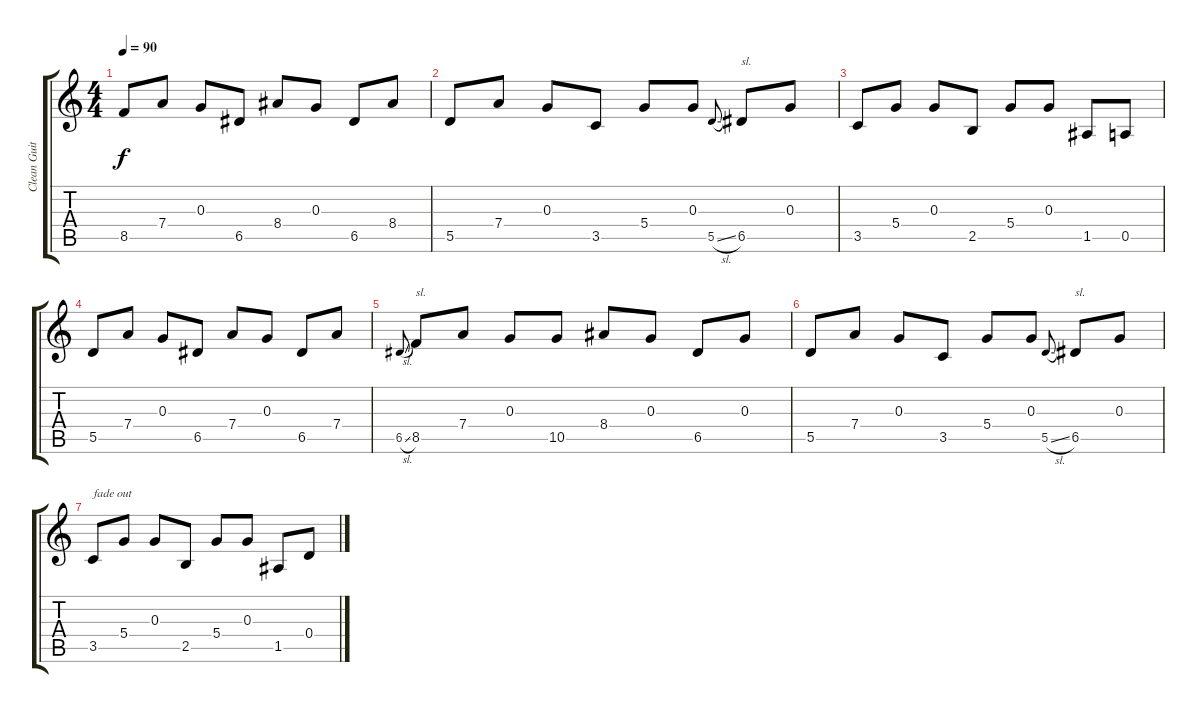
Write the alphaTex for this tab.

\track ("Clean Guitar" "Clean Guit") {instrument electricguitarclean}
\staff {score tabs}
\tuning (E4 B3 G3 D3 A2 E2) {hide}
\ts (4 4)
\tempo 90
\clef g2
\ks c
8.5.8{dy f} 7.4.8 0.3.8 6.5.8 8.4.8 0.3.8 6.5.8 8.4.8 |
5.5.8 7.4.8 0.3.8 3.5.8 5.4.8 0.3.8 5.5{sl}.8{gr onbeat} 6.5.8{txt "sl."} 0.3.8 |
3.5.8 5.4.8 0.3.8 2.5.8 5.4.8 0.3.8 1.5.8 0.5.8 |
5.5.8 7.4.8 0.3.8 6.5.8 7.4.8 0.3.8 6.5.8 7.4.8 |
6.5{sl}.8{gr onbeat} 8.5.8{txt "sl."} 7.4.8 0.3.8 10.5.8 8.4.8 0.3.8 6.5.8 0.3.8 |
5.5.8 7.4.8 0.3.8 3.5.8 5.4.8 0.3.8 5.5{sl}.8{gr onbeat} 6.5.8{txt "sl."} 0.3.8 |
3.5.8{txt "fade out"} 5.4.8 0.3.8 2.5.8 5.4.8 0.3.8 1.5.8 0.4.8
